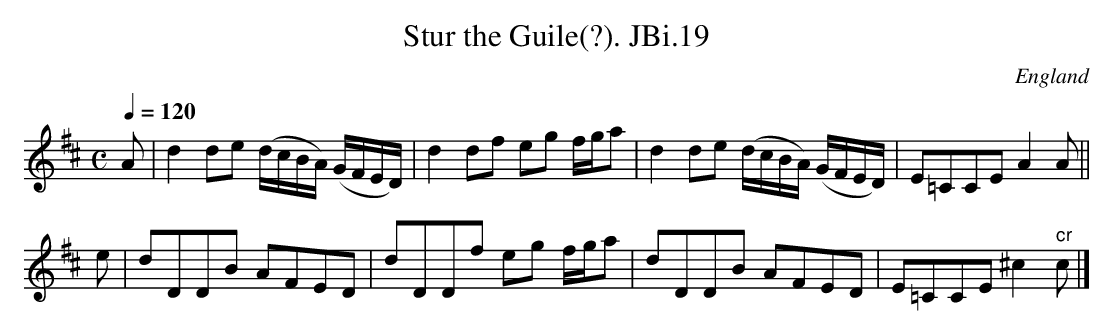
X:1
T:Stur the Guile(?). JBi.19
M:C
L:1/8
Q:1/4=120
O:England
K:D major
A|d2de (d/c/B/A/) (G/F/E/D/)|d2df eg f/g/a|\
d2de (d/c/B/A/) (G/F/E/D/)|E=CCEA2A||!
e|dDDB AFED|dDDf eg f/g/a|dDDB AFED|E=CCE ^c2"^cr"c|]
